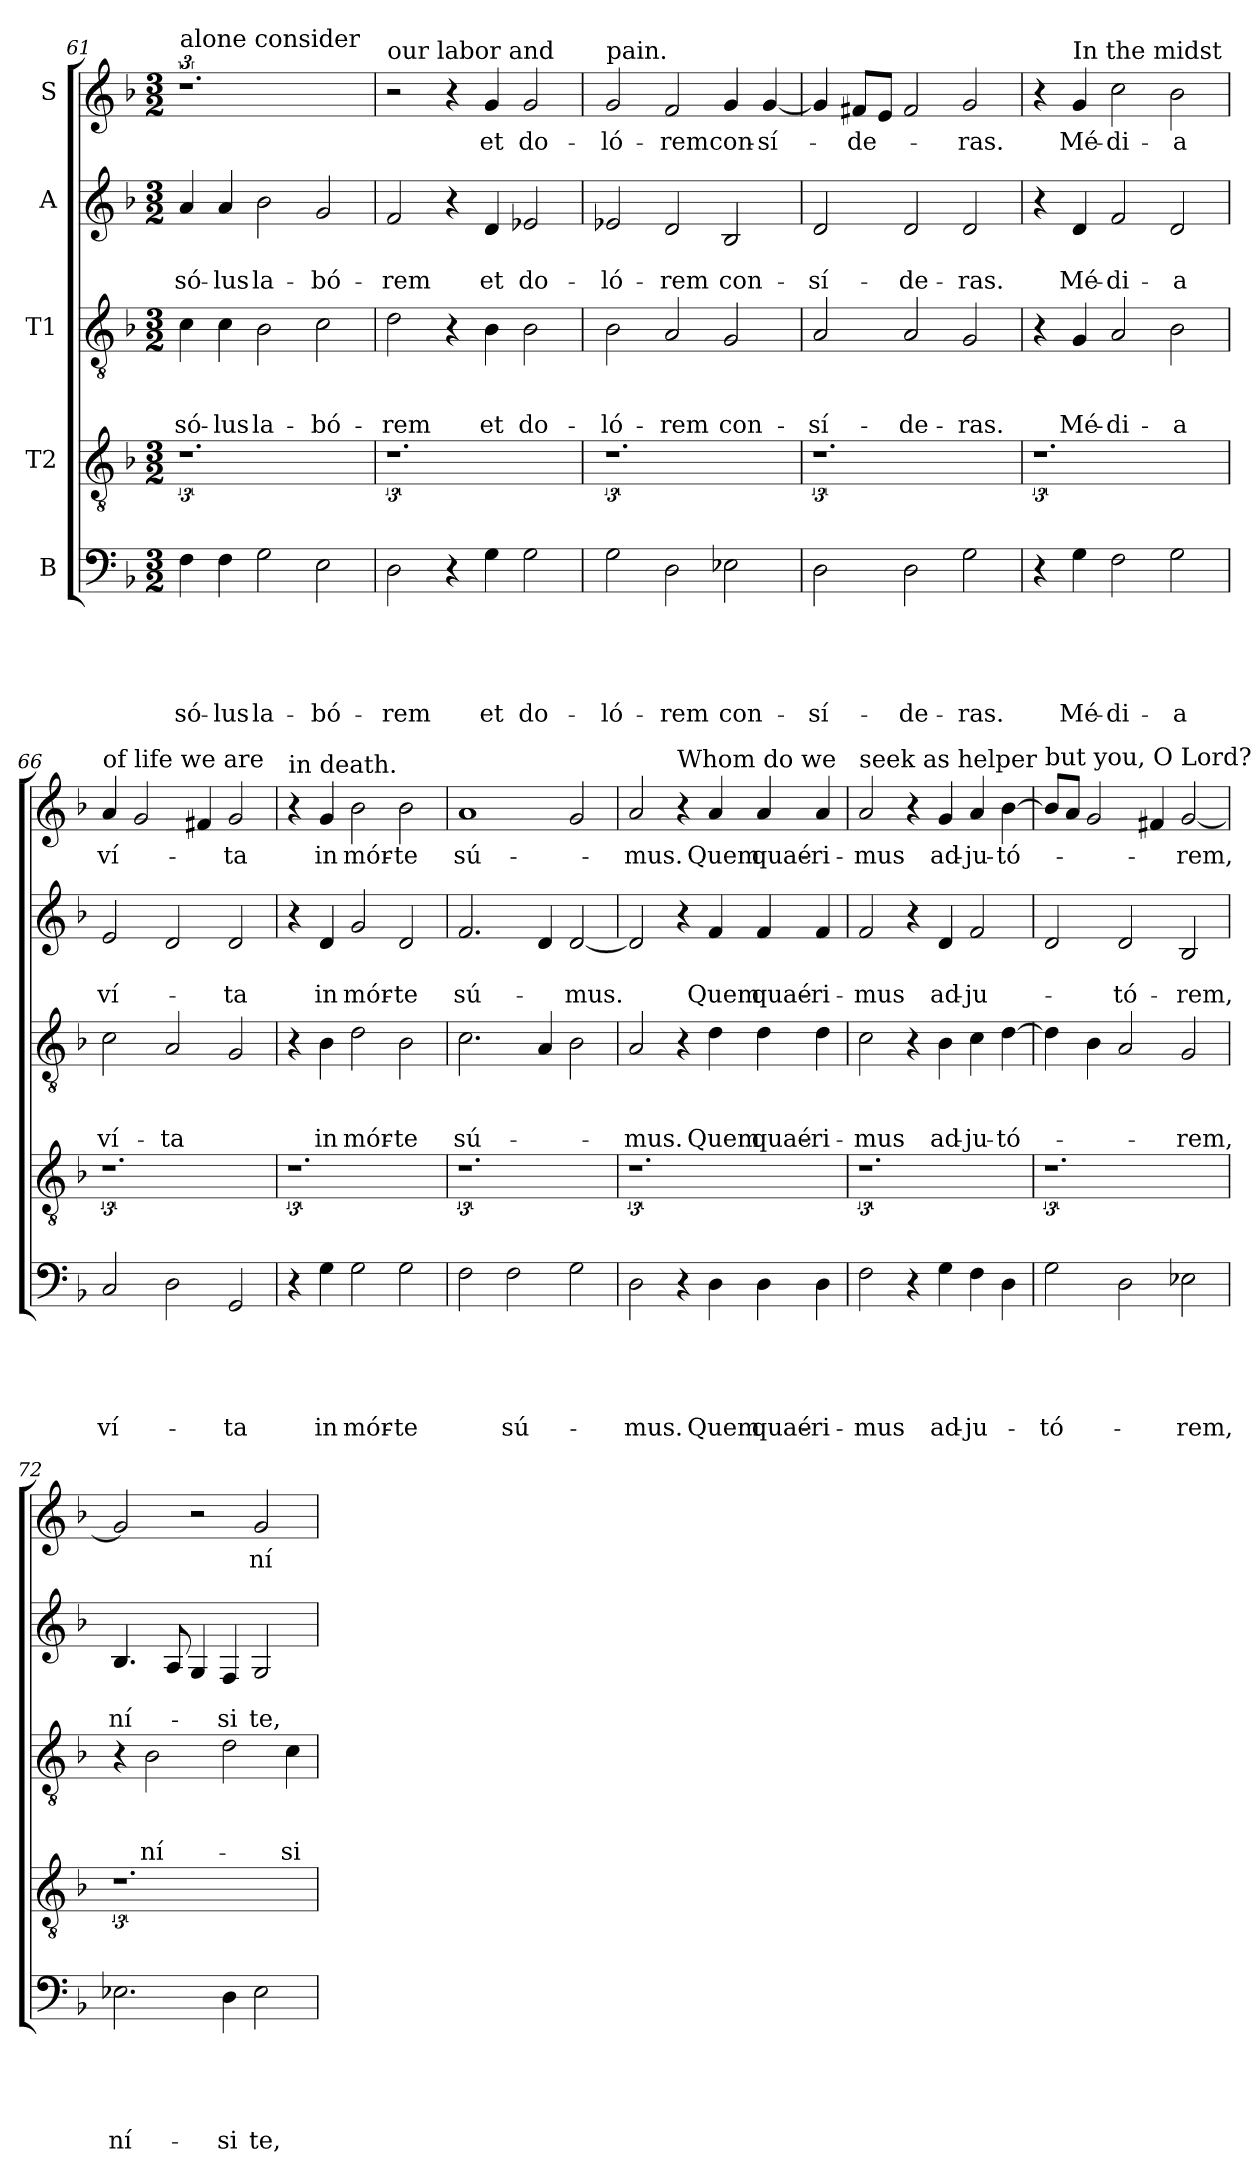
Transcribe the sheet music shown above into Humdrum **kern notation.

**kern	**text	**text	**text	**text	**text	**kern	**kern	**text	**text	**text	**kern	**text	**text	**kern	**text
*part5	*part5	*part5	*part5	*part5	*part5	*part4	*part3	*part3	*part3	*part3	*part2	*part2	*part2	*part1	*part1
*staff5	*staff5	*staff5	*staff5	*staff5	*staff5	*staff4	*staff3	*staff3	*staff3	*staff3	*staff2	*staff2	*staff2	*staff1	*staff1
*I"B	*	*	*	*	*	*I"T2	*I"T1	*	*	*	*I"A	*	*	*I"S	*
*clefF4	*	*	*	*	*	*clefGv2	*clefGv2	*	*	*	*clefG2	*	*	*clefG2	*
*k[b-]	*	*	*	*	*	*k[b-]	*k[b-]	*	*	*	*k[b-]	*	*	*k[b-]	*
*F:	*	*	*	*	*	*F:	*F:	*	*	*	*F:	*	*	*F:	*
*M3/2	*	*	*	*	*	*M3/2	*M3/2	*	*	*	*M3/2	*	*	*M3/2	*
*Xtuplet	*	*	*	*	*	*	*	*	*	*	*	*	*	*	*
=61	=61	=61	=61	=61	=61	=61	=61	=61	=61	=61	=61	=61	=61	=61	=61
!	!	!	!	!	!LO:LY:b	!	!	!	!	!	!	!	!	!	!
*	*	*	*	*	*	*	*Xtuplet	*	*	*	*	*	*	*	*
!	!	!	!	!	!	!	!	!	!	!LO:LY:b	!	!	!	!	!
*	*	*	*	*	*	*	*	*	*	*	*Xtuplet	*	*	*	*
!	!	!	!	!	!	!	!	!	!	!	!	!	!	!LO:TX:a:t=alone consider	!
!	!	!	!	!	!	!	!	!	!	!	!	!	!LO:LY:b	!	!
6F\	.	.	.	.	só-	3%2.r	6c\	.	.	só-	6a/	.	só-	3%2.r	.
!	!	!	!	!	!LO:LY:b	!	!	!	!	!LO:LY:b	!	!	!LO:LY:b	!	!
6F\	.	.	.	.	-lus	.	6c\	.	.	-lus	6a/	.	-lus	.	.
!	!	!	!	!	!LO:LY:b	!	!	!	!	!LO:LY:b	!	!	!LO:LY:b	!	!
3G\	.	.	.	.	la-	.	3B-\	.	.	la-	3b-\	.	la-	.	.
!	!	!	!	!	!LO:LY:b	!	!	!	!	!LO:LY:b	!	!	!LO:LY:b	!	!
3E\	.	.	.	.	-bó-	.	3c\	.	.	-bó-	3g/	.	-bó-	.	.
=62	=62	=62	=62	=62	=62	=62	=62	=62	=62	=62	=62	=62	=62	=62	=62
!	!	!	!	!	!LO:LY:b	!	!	!	!	!LO:LY:b	!	!	!LO:LY:b	!	!
*	*	*	*	*	*	*	*	*	*	*	*	*	*	*Xtuplet	*
!	!	!	!	!	!	!	!	!	!	!	!	!	!	!LO:TX:a:t=our labor and	!
3D\	.	.	.	.	-rem	3%2.r	3d\	.	.	-rem	3f/	.	-rem	3r	.
6r	.	.	.	.	.	.	6r	.	.	.	6r	.	.	6r	.
!	!	!	!	!	!LO:LY:b	!	!	!	!	!LO:LY:b	!	!	!LO:LY:b	!	!LO:LY:b
6G\	.	.	.	.	et	.	6B-\	.	.	et	6d/	.	et	6g/	et
!	!	!	!	!	!LO:LY:b	!	!	!	!	!LO:LY:b	!	!	!LO:LY:b	!	!LO:LY:b
3G\	.	.	.	.	do-	.	3B-\	.	.	do-	3e-i/	.	do-	3g/	do-
=63	=63	=63	=63	=63	=63	=63	=63	=63	=63	=63	=63	=63	=63	=63	=63
!	!	!	!	!	!	!	!	!	!	!	!	!	!	!LO:TX:a:t=pain.	!
!	!	!	!	!	!LO:LY:b	!	!	!	!	!LO:LY:b	!	!	!LO:LY:b	!	!LO:LY:b
3G\	.	.	.	.	-ló-	3%2.r	3B-\	.	.	-ló-	3e-i/	.	-ló-	3g/	-ló-
!	!	!	!	!	!LO:LY:b	!	!	!	!	!LO:LY:b	!	!	!LO:LY:b	!	!LO:LY:b
3D\	.	.	.	.	-rem	.	3A/	.	.	-rem	3d/	.	-rem	3f/	-rem
!	!	!	!	!	!LO:LY:b	!	!	!	!	!LO:LY:b	!	!	!LO:LY:b	!	!LO:LY:b
3E-i\	.	.	.	.	con-	.	3G/	.	.	con-	3B-/	.	con-	6g/	con-
!	!	!	!	!	!	!	!	!	!	!	!	!	!	!	!LO:LY:b
.	.	.	.	.	.	.	.	.	.	.	.	.	.	[6g/	-sí-
=64	=64	=64	=64	=64	=64	=64	=64	=64	=64	=64	=64	=64	=64	=64	=64
!	!	!	!	!	!LO:LY:b	!	!	!	!	!LO:LY:b	!	!	!LO:LY:b	!	!
3D\	.	.	.	.	-sí-	3%2.r	3A/	.	.	-sí-	3d/	.	-sí-	6g/]	.
!	!	!	!	!	!	!	!	!	!	!	!	!	!	!	!LO:LY:b
.	.	.	.	.	.	.	.	.	.	.	.	.	.	12f#i/L	-de-
.	.	.	.	.	.	.	.	.	.	.	.	.	.	12e/J	.
!	!	!	!	!	!LO:LY:b	!	!	!	!	!LO:LY:b	!	!	!LO:LY:b	!	!
3D\	.	.	.	.	-de-	.	3A/	.	.	-de-	3d/	.	-de-	3f#i/	.
!	!	!	!	!	!LO:LY:b	!	!	!	!	!LO:LY:b	!	!	!LO:LY:b	!	!LO:LY:b
3G\	.	.	.	.	-ras.	.	3G/	.	.	-ras.	3d/	.	-ras.	3g/	-ras.
!!LO:PB:g=z
=65	=65	=65	=65	=65	=65	=65	=65	=65	=65	=65	=65	=65	=65	=65	=65
6r	.	.	.	.	.	3%2.r	6r	.	.	.	6r	.	.	6r	.
!	!	!	!	!	!	!	!	!	!	!	!	!	!	!LO:TX:a:t=In the midst	!
!	!	!	!	!	!LO:LY:b	!	!	!	!	!LO:LY:b	!	!	!LO:LY:b	!	!LO:LY:b
6G\	.	.	.	.	Mé-	.	6G/	.	.	Mé-	6d/	.	Mé-	6g/	Mé-
!	!	!	!	!	!LO:LY:b	!	!	!	!	!LO:LY:b	!	!	!LO:LY:b	!	!LO:LY:b
3F\	.	.	.	.	-di-	.	3A/	.	.	-di-	3f/	.	-di-	3cc\	-di-
!	!	!	!	!	!LO:LY:b	!	!	!	!	!LO:LY:b	!	!	!LO:LY:b	!	!LO:LY:b
3G\	.	.	.	.	-a	.	3B-\	.	.	-a	3d/	.	-a	3b-\	-a
=66	=66	=66	=66	=66	=66	=66	=66	=66	=66	=66	=66	=66	=66	=66	=66
!	!	!	!	!	!	!	!	!	!	!	!	!	!	!LO:TX:a:t=of life we are	!
!	!	!	!	!	!LO:LY:b	!	!	!	!	!LO:LY:b	!	!	!LO:LY:b	!	!LO:LY:b
3C/	.	.	.	.	ví-	3%2.r	3c\	.	.	ví-	3e/	.	ví-	6a/	ví-
.	.	.	.	.	.	.	.	.	.	.	.	.	.	3g/	.
!	!	!	!	!	!	!	!	!	!	!LO:LY:b	!	!	!	!	!
3D\	.	.	.	.	.	.	3A/	.	.	-ta	3d/	.	.	.	.
.	.	.	.	.	.	.	.	.	.	.	.	.	.	6f#i/	.
!	!	!	!	!	!LO:LY:b	!	!	!	!	!	!	!	!LO:LY:b	!	!LO:LY:b
3GG/	.	.	.	.	-ta	.	3G/	.	.	.	3d/	.	-ta	3g/	-ta
=67	=67	=67	=67	=67	=67	=67	=67	=67	=67	=67	=67	=67	=67	=67	=67
!	!	!	!	!	!	!	!	!	!	!	!	!	!	!LO:TX:a:t=in death.	!
6r	.	.	.	.	.	3%2.r	6r	.	.	.	6r	.	.	6r	.
!	!	!	!	!	!LO:LY:b	!	!	!	!	!LO:LY:b	!	!	!LO:LY:b	!	!LO:LY:b
6G\	.	.	.	.	in	.	6B-\	.	.	in	6d/	.	in	6g/	in
!	!	!	!	!	!LO:LY:b	!	!	!	!	!LO:LY:b	!	!	!LO:LY:b	!	!LO:LY:b
3G\	.	.	.	.	mór-	.	3d\	.	.	mór-	3g/	.	mór-	3b-\	mór-
!	!	!	!	!	!LO:LY:b	!	!	!	!	!LO:LY:b	!	!	!LO:LY:b	!	!LO:LY:b
3G\	.	.	.	.	-te	.	3B-\	.	.	-te	3d/	.	-te	3b-\	-te
=68	=68	=68	=68	=68	=68	=68	=68	=68	=68	=68	=68	=68	=68	=68	=68
!	!	!	!	!	!	!	!	!	!	!LO:LY:b	!	!	!LO:LY:b	!	!LO:LY:b
3F\	.	.	.	.	.	3%2.r	3.c\	.	.	sú-	3.f/	.	sú-	3%2a	sú-
!	!	!	!	!	!LO:LY:b	!	!	!	!	!	!	!	!	!	!
3F\	.	.	.	.	sú-	.	.	.	.	.	.	.	.	.	.
.	.	.	.	.	.	.	6A/	.	.	.	6d/	.	.	.	.
!	!	!	!	!	!	!	!	!	!	!	!	!	!LO:LY:b	!	!
3G\	.	.	.	.	.	.	3B-\	.	.	.	[3d/	.	-mus.	3g/	.
=69	=69	=69	=69	=69	=69	=69	=69	=69	=69	=69	=69	=69	=69	=69	=69
!	!	!	!	!	!LO:LY:b	!	!	!	!	!LO:LY:b	!	!	!	!	!LO:LY:b
3D\	.	.	.	.	-mus.	3%2.r	3A/	.	.	-mus.	3d/]	.	.	3a/	-mus.
!	!	!	!	!	!	!	!	!	!	!	!	!	!	!LO:TX:a:t=Whom do we	!
6r	.	.	.	.	.	.	6r	.	.	.	6r	.	.	6r	.
!	!	!	!	!	!LO:LY:b	!	!	!	!	!LO:LY:b	!	!	!LO:LY:b	!	!LO:LY:b
6D\	.	.	.	.	Quem	.	6d\	.	.	Quem	6f/	.	Quem	6a/	Quem
!	!	!	!	!	!LO:LY:b	!	!	!	!	!LO:LY:b	!	!	!LO:LY:b	!	!LO:LY:b
6D\	.	.	.	.	quaé-	.	6d\	.	.	quaé-	6f/	.	quaé-	6a/	quaé-
!	!	!	!	!	!LO:LY:b	!	!	!	!	!LO:LY:b	!	!	!LO:LY:b	!	!LO:LY:b
6D\	.	.	.	.	-ri-	.	6d\	.	.	-ri-	6f/	.	-ri-	6a/	-ri-
!!LO:LB:g=z
=70	=70	=70	=70	=70	=70	=70	=70	=70	=70	=70	=70	=70	=70	=70	=70
!	!	!	!	!	!	!	!	!	!	!	!	!	!	!LO:TX:a:t=seek as helper	!
!	!	!	!	!	!LO:LY:b	!	!	!	!	!LO:LY:b	!	!	!LO:LY:b	!	!LO:LY:b
3F\	.	.	.	.	-mus	3%2.r	3c\	.	.	-mus	3f/	.	-mus	3a/	-mus
6r	.	.	.	.	.	.	6r	.	.	.	6r	.	.	6r	.
!	!	!	!	!	!LO:LY:b	!	!	!	!	!LO:LY:b	!	!	!LO:LY:b	!	!LO:LY:b
6G\	.	.	.	.	ad-	.	6B-\	.	.	ad-	6d/	.	ad-	6g/	ad-
!	!	!	!	!	!LO:LY:b	!	!	!	!	!LO:LY:b	!	!	!LO:LY:b	!	!LO:LY:b
6F\	.	.	.	.	-ju-	.	6c\	.	.	-ju-	3f/	.	-ju-	6a/	-ju-
!	!	!	!	!	!	!	!	!	!	!LO:LY:b	!	!	!	!	!LO:LY:b
6D\	.	.	.	.	.	.	[6d\	.	.	-tó-	.	.	.	[6b-\	-tó-
=71	=71	=71	=71	=71	=71	=71	=71	=71	=71	=71	=71	=71	=71	=71	=71
!	!	!	!	!	!	!	!	!	!	!	!	!	!	!LO:TX:a:t=but you, O Lord?	!
!	!	!	!	!	!LO:LY:b	!	!	!	!	!	!	!	!	!	!
3G\	.	.	.	.	-tó-	3%2.r	6d\]	.	.	.	3d/	.	.	12b-/L]	.
.	.	.	.	.	.	.	.	.	.	.	.	.	.	12a/J	.
.	.	.	.	.	.	.	6B-\	.	.	.	.	.	.	3g/	.
!	!	!	!	!	!	!	!	!	!	!	!	!	!LO:LY:b	!	!
3D\	.	.	.	.	.	.	3A/	.	.	.	3d/	.	-tó-	.	.
.	.	.	.	.	.	.	.	.	.	.	.	.	.	6f#i/	.
!	!	!	!	!	!LO:LY:b	!	!	!	!	!LO:LY:b	!	!	!LO:LY:b	!	!LO:LY:b
3E-X\	.	.	.	.	-rem,	.	3G/	.	.	-rem,	3B-/	.	-rem,	[3g/	-rem,
=72	=72	=72	=72	=72	=72	=72	=72	=72	=72	=72	=72	=72	=72	=72	=72
!	!	!	!	!	!LO:LY:b	!	!	!	!	!	!	!	!LO:LY:b	!	!
3.E-i\	.	.	.	.	ní-	3%2.r	6r	.	.	.	6.B-/	.	ní-	3g/]	.
!	!	!	!	!	!	!	!	!	!	!LO:LY:b	!	!	!	!	!
.	.	.	.	.	.	.	3B-\	.	.	ní-	.	.	.	.	.
.	.	.	.	.	.	.	.	.	.	.	12A/	.	.	.	.
.	.	.	.	.	.	.	.	.	.	.	6G/	.	.	3r	.
!	!	!	!	!	!LO:LY:b	!	!	!	!	!	!	!	!LO:LY:b	!	!
6D\	.	.	.	.	-si	.	3d\	.	.	.	6F/	.	-si	.	.
!	!	!	!	!	!LO:LY:b	!	!	!	!	!	!	!	!LO:LY:b	!	!LO:LY:b
3E-i\	.	.	.	.	te,	.	.	.	.	.	3G/	.	te,	3g/	ní-
!	!	!	!	!	!	!	!	!	!	!LO:LY:b	!	!	!	!	!
.	.	.	.	.	.	.	6c\	.	.	-si	.	.	.	.	.
=	=	=	=	=	=	=	=	=	=	=	=	=	=	=	=
*-	*-	*-	*-	*-	*-	*-	*-	*-	*-	*-	*-	*-	*-	*-	*-
